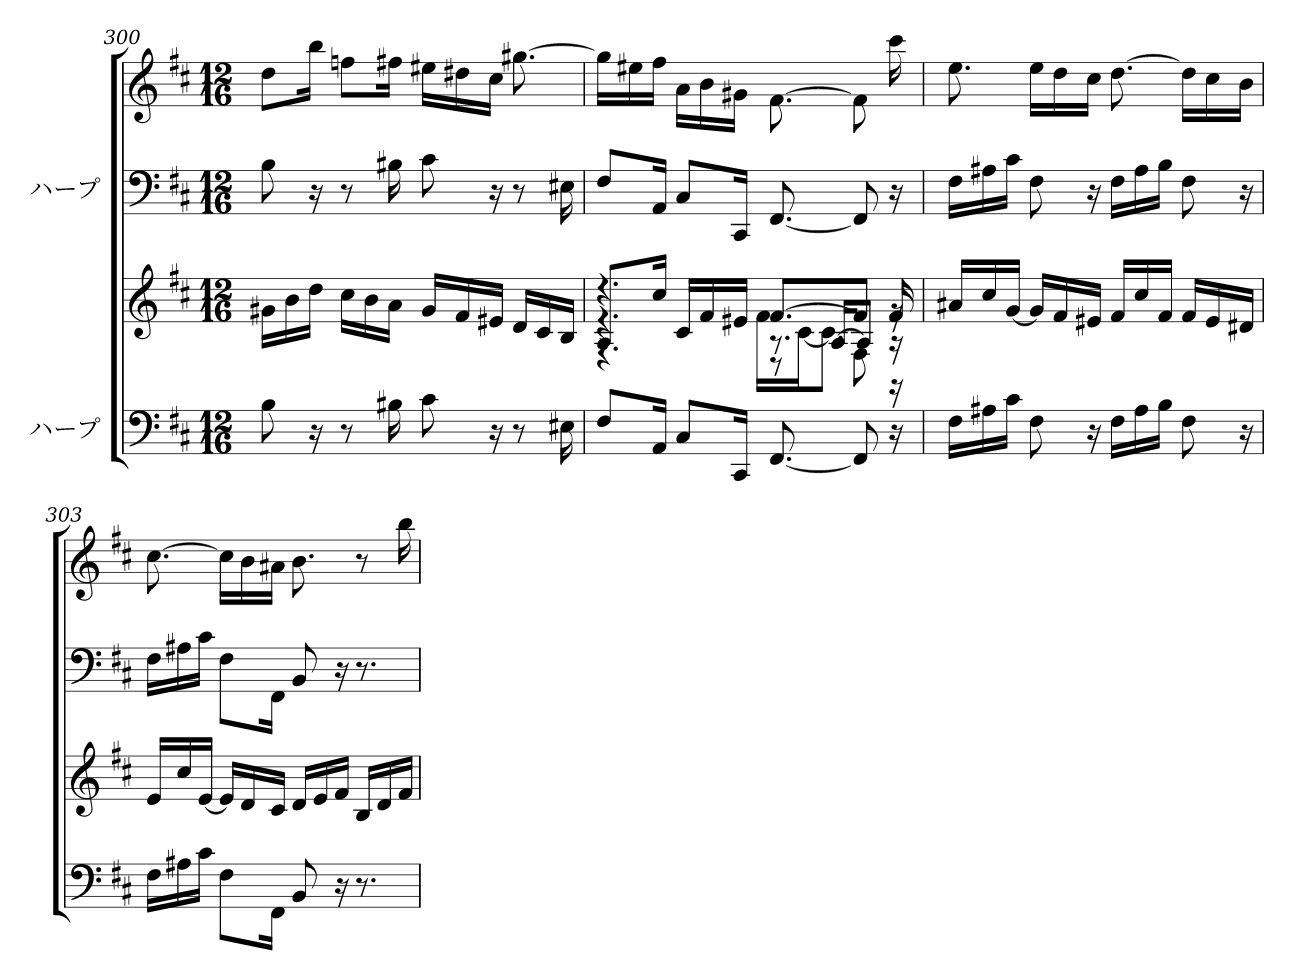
**kern	**kern	**kern	**kern
*part2	*part2	*part1	*part1
*staff4	*staff3	*staff2	*staff1
*I"ハープ	*	*I"ハープ	*
!!LO:PB:g=z
*clefF4	*clefG2	*clefF4	*clefG2
*k[f#c#]	*k[f#c#]	*k[f#c#]	*k[f#c#]
*M12/16	*M12/16	*M12/16	*M12/16
=300	=300	=300	=300
8B\	16g#X\LL	8B\	8dd\L
.	16b\	.	.
16r	16dd\JJ	16r	16bb\Jk
8r	16cc#\LL	8r	8ffn\L
.	16b\	.	.
16B#X\	16a\JJ	16B#X\	16ff#X\Jk
8c#\	16g#/LL	8c#\	16ee#X\LL
.	16f#/	.	16dd#X\
16r	16e#X/JJ	16r	16cc#\JJ
8r	16d/LL	8r	[8.gg#X\
.	16c#/	.	.
16E#X\	16B/JJ	16E#X\	.
=301	=301	=301	=301
*	*^	*	*
*	*	*^	*	*
*	*	*	*^	*	*
8F#/L	8A/L	4.rdd	4.rF	4.re	8F#/L	16gg#\LL]
.	.	.	.	.	.	16ee#X\
16AA/Jk	16cc#/Jk	.	.	.	16AA/Jk	16ff#\JJ
8C#/L	16c#/LL	.	.	.	8C#/L	16a\LL
.	16f#/	.	.	.	.	16b\
16CC#/Jk	16e#X/JJ	.	.	.	16CC#/Jk	16g#X\JJ
[8.FF#/	[8.f#/L	16f#\LL	8rD	8.rA	[8.FF#/	[8.f#\
.	.	[16c#\J	.	.	.	.
.	.	8.c#\J]	[16A/KL	.	.	.
8FF#/]	8f#/J]	.	8A/J]	8F#\	8FF#/]	8f#\]
16r	16f#/	16rg	16rGG	16rA	16r	16ccc#\
*	*v	*v	*v	*v	*	*
!!LO:LB:g=z
=302	=302	=302	=302
16F#\LL	16a#X/LL	16F#\LL	8.ee\
16A#X\	16cc#/	16A#X\	.
16c#\JJ	[16g/JJ	16c#\JJ	.
8F#\	16g/LL]	8F#\	16ee\LL
.	16f#/	.	16dd\
16r	16e#X/JJ	16r	16cc#\JJ
16F#\LL	16f#/LL	16F#\LL	[8.dd\
16A#\	16cc#/	16A#\	.
16B\JJ	16f#/JJ	16B\JJ	.
8F#\	16f#/LL	8F#\	16dd\LL]
.	16e#/	.	16cc#\
16r	16d#X/JJ	16r	16b\JJ
=303	=303	=303	=303
16F#\LL	16e/LL	16F#\LL	[8.cc#\
16A#X\	16cc#/	16A#X\	.
16c#\JJ	[16e/JJ	16c#\JJ	.
8F#\L	16e/LL]	8F#\L	16cc#\LL]
.	16d/	.	16b\
16FF#\Jk	16c#/JJ	16FF#\Jk	16a#X\JJ
8BB/	16d/LL	8BB/	8.b\
.	16e/	.	.
16r	16f#/JJ	16r	.
8.r	16B/LL	8.r	8r
.	16d/	.	.
.	16f#/JJ	.	16bb\
=	=	=	=
*-	*-	*-	*-
